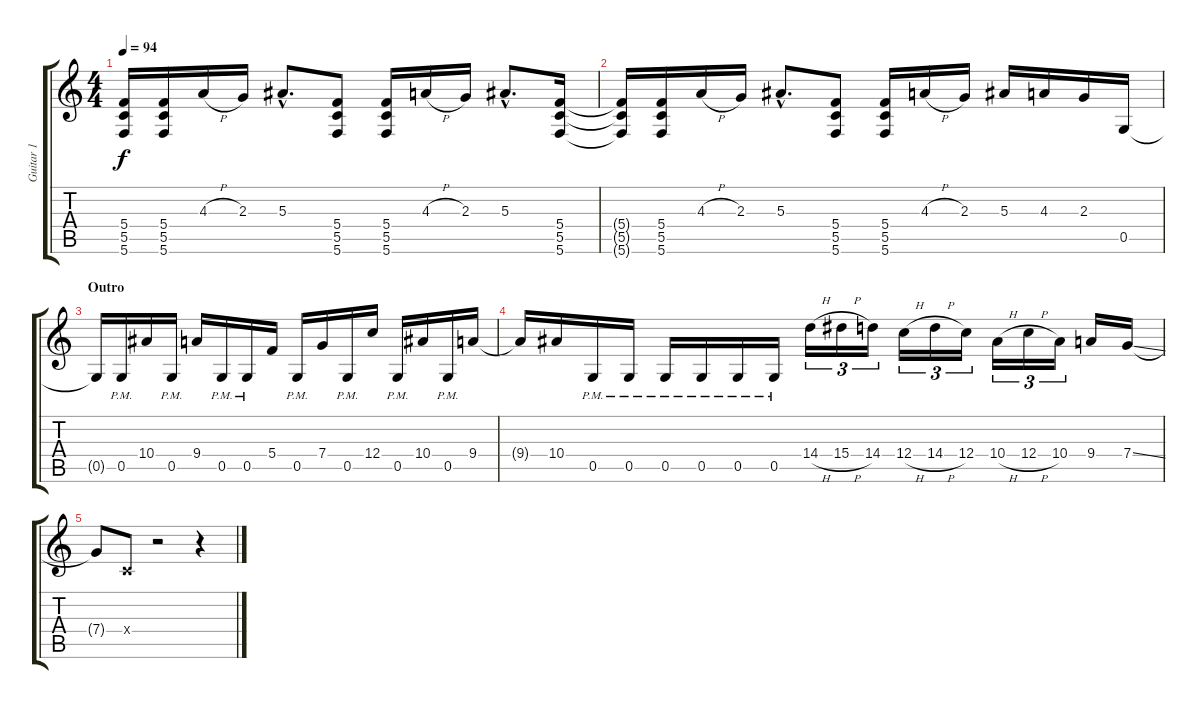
\track ("Guitar 1" "Guitar 1") {instrument distortionguitar}
\staff {score tabs}
\tuning (D4 A3 F3 C3 G2 C2) {hide}
\ts (4 4)
\tempo 94
\clef g2
\ks c
(5.4{t} 5.5{t} 5.6{t}).16{dy f} (5.4 5.5 5.6).16 4.3{h}.16 2.3.16 5.3{hac}.8{d} (5.4 5.5 5.6).8 (5.4 5.5 5.6).16 4.3{h}.16 2.3.16 5.3{hac}.8{d} (5.4 5.5 5.6).16 |
(5.4{t} 5.5{t} 5.6{t}).16 (5.4 5.5 5.6).16 4.3{h}.16 2.3.16 5.3{hac}.8{d} (5.4 5.5 5.6).8 (5.4 5.5 5.6).16 4.3{h}.16 2.3.16 5.3.16 4.3.16 2.3.16 0.5.16 |
\section ("" "Outro")
0.5{t}.16 0.5{pm}.16 10.4.16 0.5{pm}.16 9.4.16 0.5{pm}.16 0.5{pm}.16 5.4.16 0.5{pm}.16 7.4.16 0.5{pm}.16 12.4.16 0.5{pm}.16 10.4.16 0.5{pm}.16 9.4.16 |
9.4{t}.16 10.4.16 0.5{pm}.16 0.5{pm}.16 0.5{pm}.16 0.5{pm}.16 0.5{pm}.16 0.5{pm}.16 14.4{h}.16{tu (3 2)} 15.4{h}.16{tu (3 2)} 14.4.16{tu (3 2)} 12.4{h}.16{tu (3 2)} 14.4{h}.16{tu (3 2)} 12.4.16{tu (3 2)} 10.4{h}.16{tu (3 2)} 12.4{h}.16{tu (3 2)} 10.4.16{tu (3 2)} 9.4.16 7.4{ss}.16 |
7.4{t}.8 0.4{x}.8 r.2 r.4
